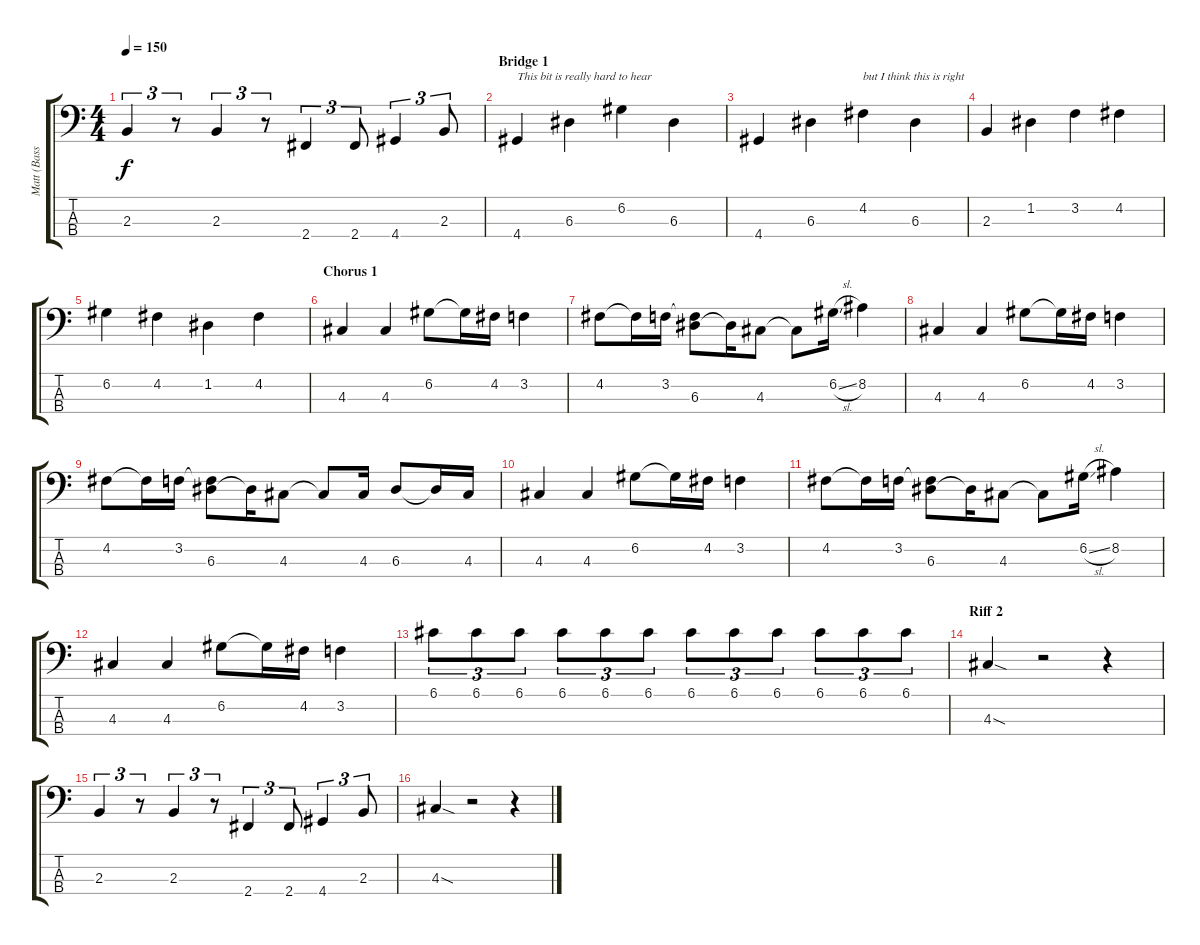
\track ("Matt (Bass)" "Matt (Bass") {instrument electricbassfinger}
\staff {score tabs}
\tuning (G2 D2 A1 E1) {hide}
\ts (4 4)
\tempo 150
\clef f4
\ks c
2.3.4{tu (3 2) dy f} r.8{tu (3 2)} 2.3.4{tu (3 2)} r.8{tu (3 2)} 2.4.4{tu (3 2)} 2.4.8{tu (3 2)} 4.4.4{tu (3 2)} 2.3.8{tu (3 2)} |
\section ("" "Bridge 1")
4.4.4{txt "This bit is really hard to hear"} 6.3.4 6.2.4 6.3.4 |
4.4.4 6.3.4 4.2.4{txt "but I think this is right"} 6.3.4 |
2.3.4 1.2.4 3.2.4 4.2.4 |
6.2.4 4.2.4 1.2.4 4.2.4 |
\section ("" "Chorus 1")
4.3.4 4.3.4 6.2.8 6.2{t}.16 4.2.16 3.2.4 |
4.2.8 4.2{t}.16 3.2.16 (3.2{t} 6.3).8 6.3{t}.16 4.3.8 4.3{t}.8 6.2{sl}.16 8.2.4 |
4.3.4 4.3.4 6.2.8 6.2{t}.16 4.2.16 3.2.4 |
4.2.8 4.2{t}.16 3.2.16 (3.2{t} 6.3).8 6.3{t}.16 4.3.8 4.3{t}.8 4.3.16 6.3.8 6.3{t}.16 4.3.16 |
4.3.4 4.3.4 6.2.8 6.2{t}.16 4.2.16 3.2.4 |
4.2.8 4.2{t}.16 3.2.16 (3.2{t} 6.3).8 6.3{t}.16 4.3.8 4.3{t}.8 6.2{sl}.16 8.2.4 |
4.3.4 4.3.4 6.2.8 6.2{t}.16 4.2.16 3.2.4 |
6.1.8{tu (3 2)} 6.1.8{tu (3 2)} 6.1.8{tu (3 2)} 6.1.8{tu (3 2)} 6.1.8{tu (3 2)} 6.1.8{tu (3 2)} 6.1.8{tu (3 2)} 6.1.8{tu (3 2)} 6.1.8{tu (3 2)} 6.1.8{tu (3 2)} 6.1.8{tu (3 2)} 6.1.8{tu (3 2)} |
\section ("" "Riff 2")
4.3{sod}.4 r.2 r.4 |
2.3.4{tu (3 2)} r.8{tu (3 2)} 2.3.4{tu (3 2)} r.8{tu (3 2)} 2.4.4{tu (3 2)} 2.4.8{tu (3 2)} 4.4.4{tu (3 2)} 2.3.8{tu (3 2)} |
4.3{sod}.4 r.2 r.4
